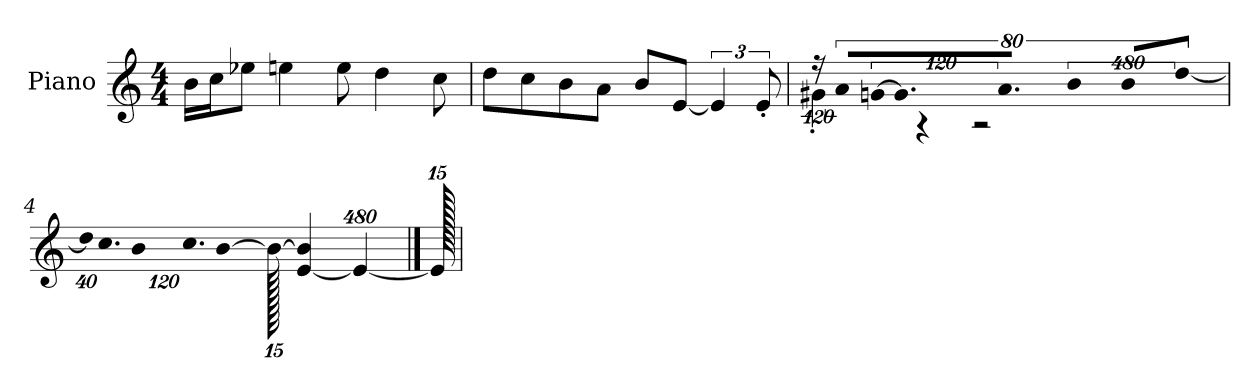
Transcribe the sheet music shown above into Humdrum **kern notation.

**kern
*part1
*staff1
*I"Piano
*I'P-no
*clefG2
*k[]
*M4/4
*MM90
=1
16b\LL
16cc\J
8ee-X\J
4een\
8ee\
4dd\
8cc\
=2
8dd\L
8cc\
8b\
8a\J
8b/L
[8e/J
6e/]
12e'/
=3
!LO:N:vis=16
*^
1920%107r	4g#X'\
!LO:N:vis=8	!
640%71a/L	.
!LO:N:vis=16	!
[1920%107gn/K	.
9.g/]	.
.	4r
9.a/J	.
.	2r
!LO:N:vis=4	!
1920%427b/	.
!LO:N:vis=8	!
640%71b/L	.
!LO:N:vis=8	!
[640%71dd/J	.
*v	*v
=4
*Xbrackettup
!LO:N:vis=32
640%23dd\KLL]
!LO:N:vis=16.
960%103cc\J
!LO:N:vis=8
960%137b\
!LO:N:vis=16.
960%103cc\L
[384%41b\J
1920b\_
[4e/ 4b/]
1920%479e/_
==5
1920e/]
=
*-
